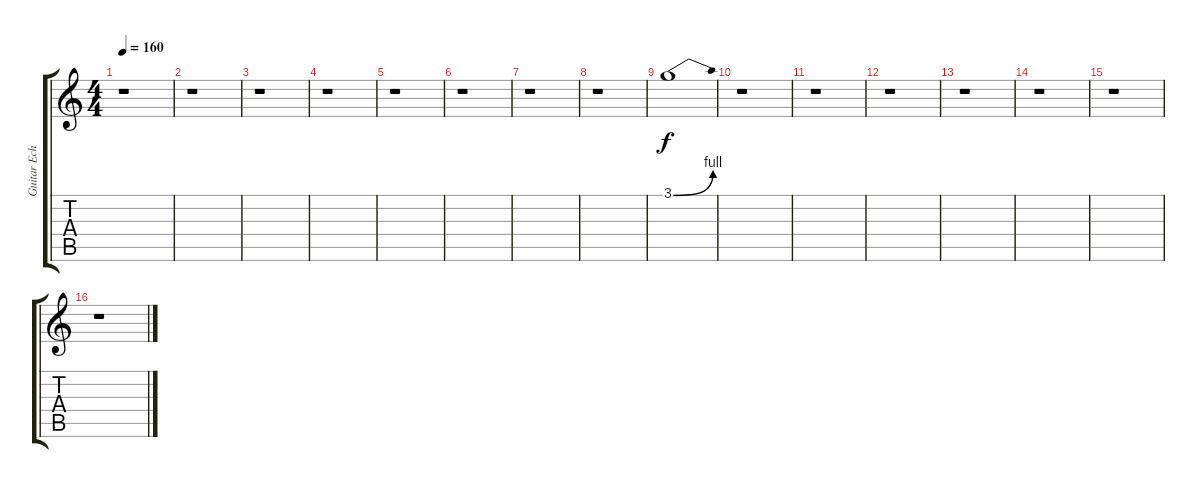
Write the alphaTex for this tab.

\track ("Guitar Echo" "Guitar Ech") {instrument distortionguitar}
\staff {score tabs}
\tuning (E4 B3 G3 D3 A2 E2) {hide}
\ts (4 4)
\tempo 160
\clef g2
\ks c
r.1{dy f instrument distortionguitar} |
r.1 |
r.1 |
r.1 |
r.1 |
r.1 |
r.1 |
r.1{volume 15 instrument distortionguitar} |
3.1{be (bend 0 0 60 4)}.1 |
r.1 |
r.1 |
r.1 |
r.1 |
r.1 |
r.1 |
r.1
